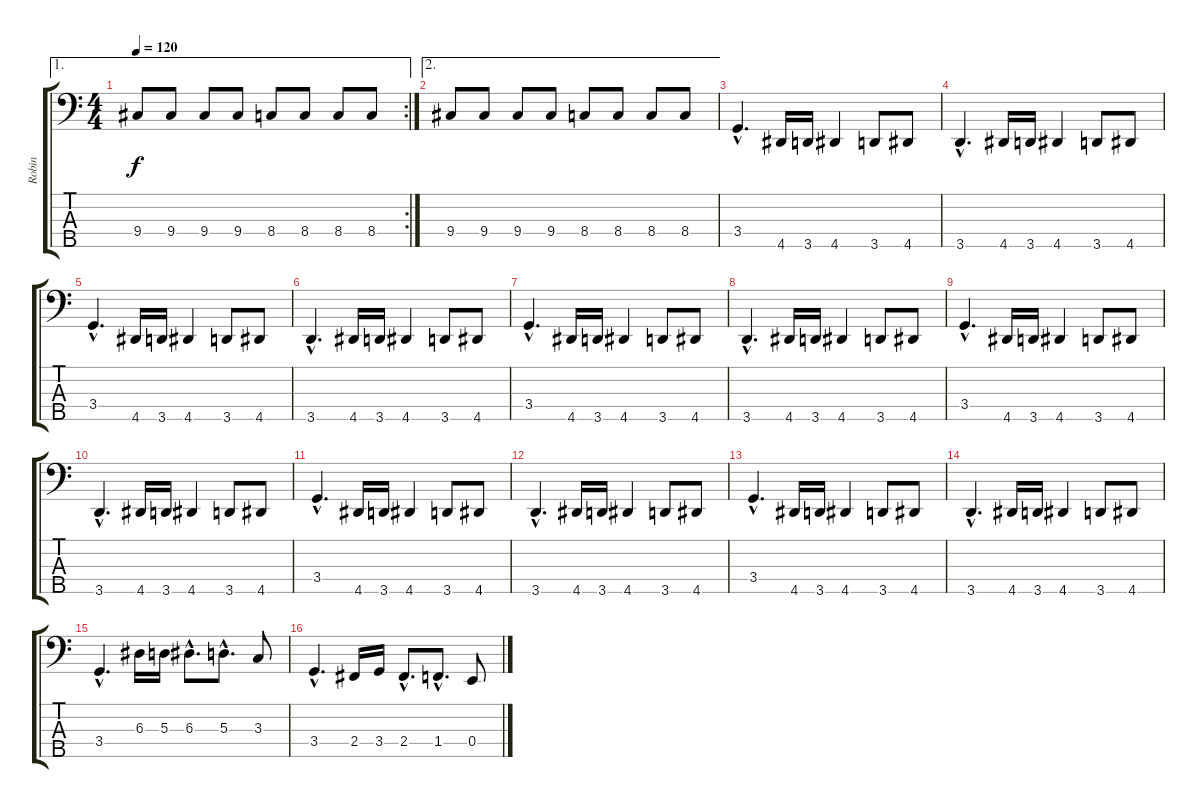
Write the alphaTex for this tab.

\track ("Robin" "Robin") {instrument electricbasspick}
\staff {score tabs}
\tuning (G2 D2 A1 E1 B0) {hide}
\ae 1
\rc 2
\ts (4 4)
\tempo 120
\clef f4
\ks c
9.4.8{dy f} 9.4.8 9.4.8 9.4.8 8.4.8 8.4.8 8.4.8 8.4.8 |
\ae 2
9.4.8 9.4.8 9.4.8 9.4.8 8.4.8 8.4.8 8.4.8 8.4.8 |
3.4{hac}.4{d} 4.5.16 3.5.16 4.5.4 3.5.8 4.5.8 |
3.5{hac}.4{d} 4.5.16 3.5.16 4.5.4 3.5.8 4.5.8 |
3.4{hac}.4{d} 4.5.16 3.5.16 4.5.4 3.5.8 4.5.8 |
3.5{hac}.4{d} 4.5.16 3.5.16 4.5.4 3.5.8 4.5.8 |
3.4{hac}.4{d} 4.5.16 3.5.16 4.5.4 3.5.8 4.5.8 |
3.5{hac}.4{d} 4.5.16 3.5.16 4.5.4 3.5.8 4.5.8 |
3.4{hac}.4{d} 4.5.16 3.5.16 4.5.4 3.5.8 4.5.8 |
3.5{hac}.4{d} 4.5.16 3.5.16 4.5.4 3.5.8 4.5.8 |
3.4{hac}.4{d} 4.5.16 3.5.16 4.5.4 3.5.8 4.5.8 |
3.5{hac}.4{d} 4.5.16 3.5.16 4.5.4 3.5.8 4.5.8 |
3.4{hac}.4{d} 4.5.16 3.5.16 4.5.4 3.5.8 4.5.8 |
3.5{hac}.4{d} 4.5.16 3.5.16 4.5.4 3.5.8 4.5.8 |
3.4{hac}.4{d} 6.3.16 5.3.16 6.3{hac}.8{d} 5.3{hac}.8{d} 3.3.8 |
3.4{hac}.4{d} 2.4.16 3.4.16 2.4{hac}.8{d} 1.4{hac}.8{d} 0.4.8
